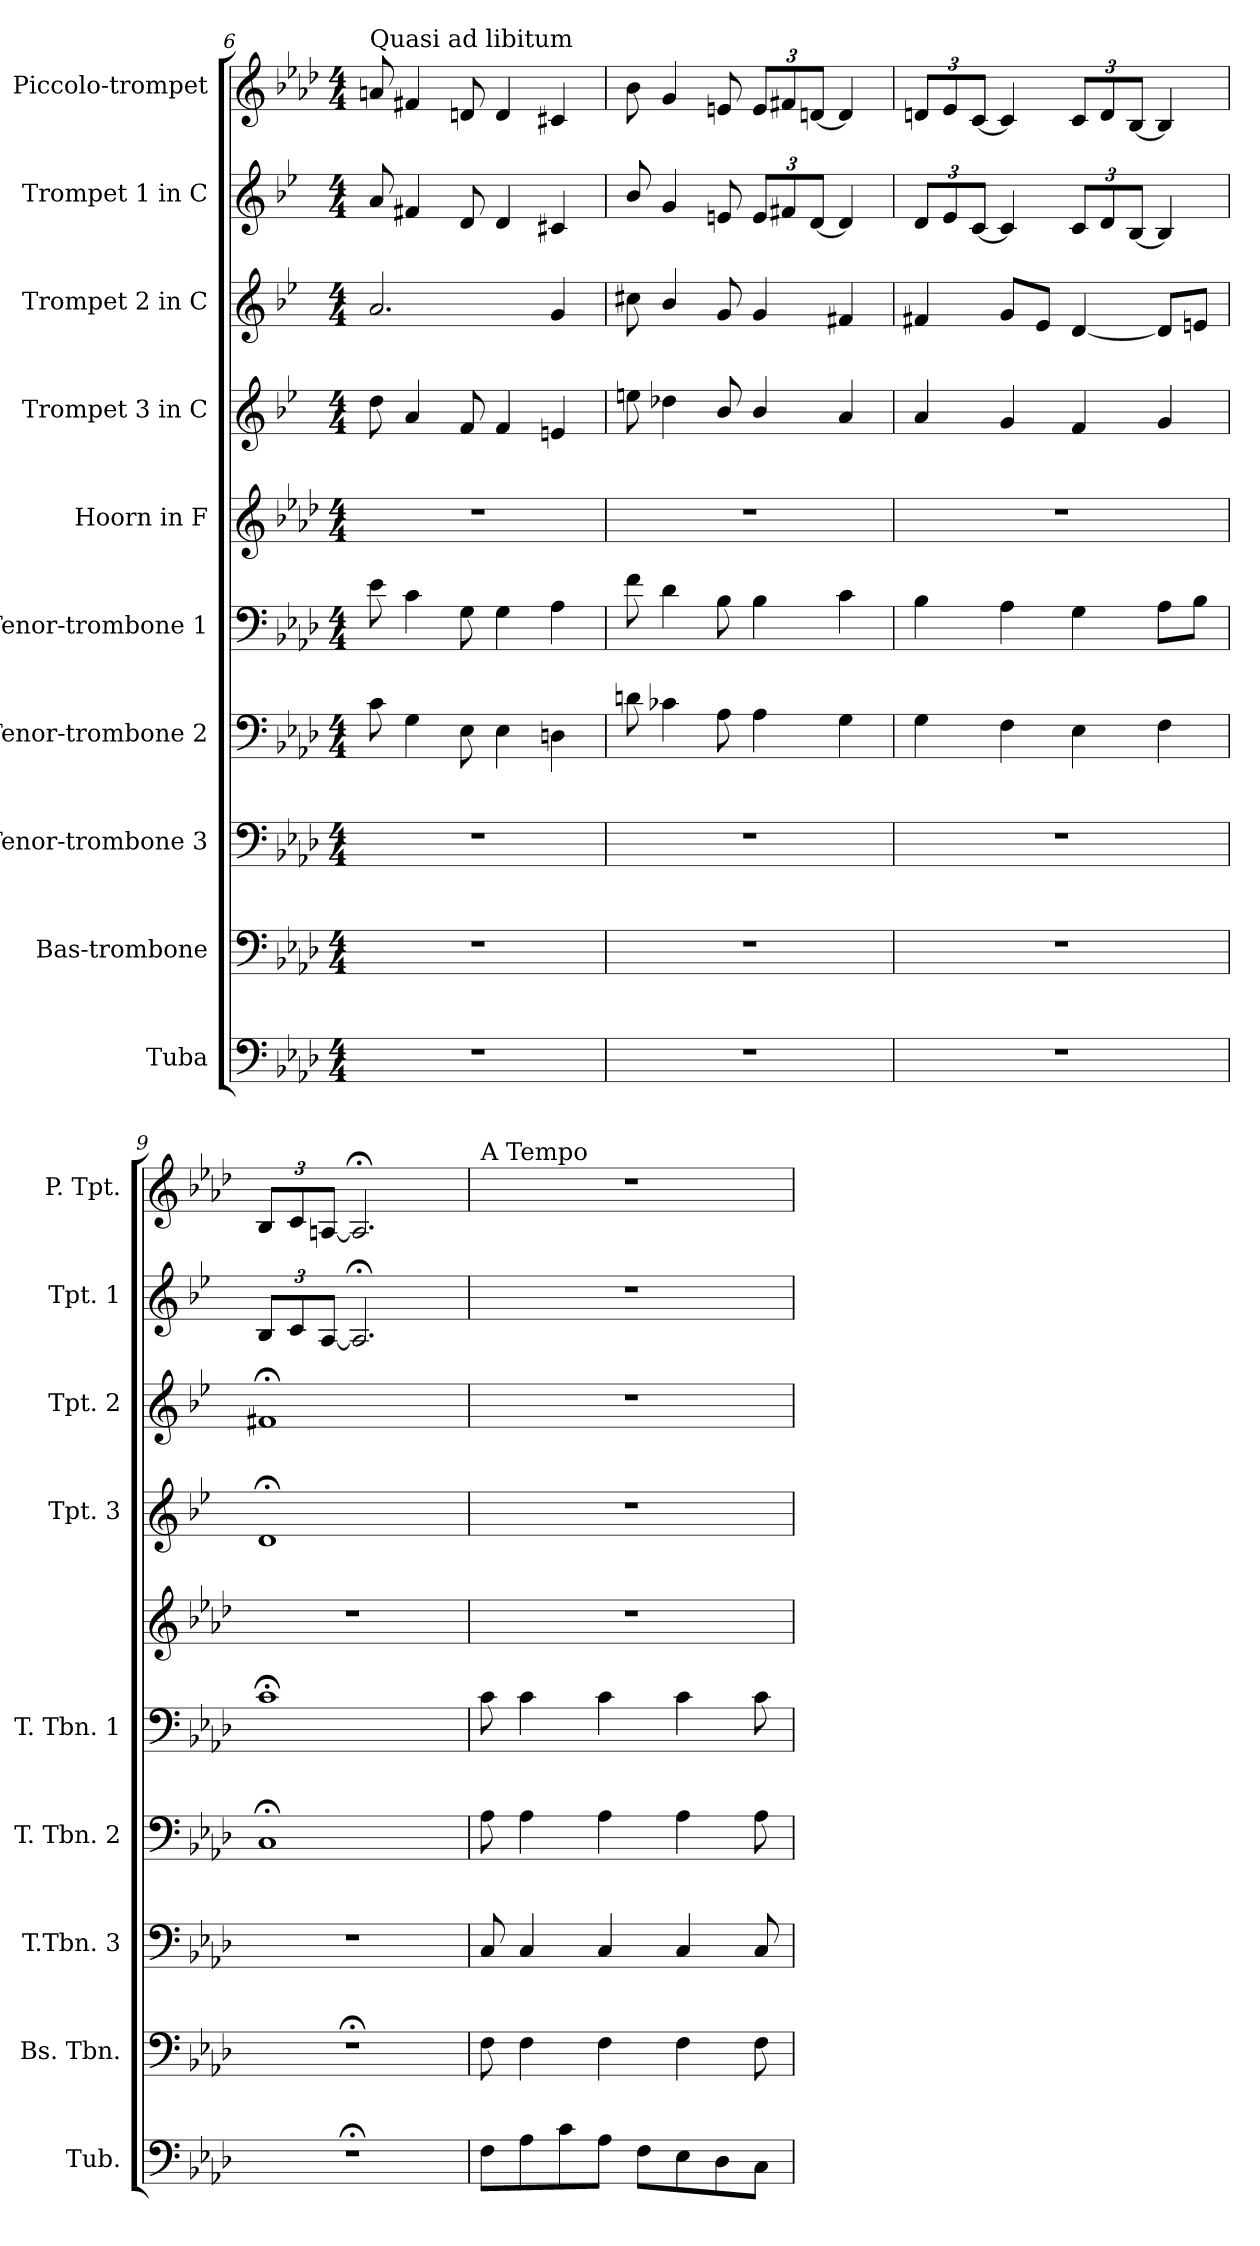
**kern	**kern	**kern	**kern	**kern	**kern	**kern	**kern	**kern	**kern
*part10	*part9	*part8	*part7	*part6	*part5	*part4	*part3	*part2	*part1
*staff10	*staff9	*staff8	*staff7	*staff6	*staff5	*staff4	*staff3	*staff2	*staff1
*I"Tuba	*I"Bas-trombone	*I"Tenor-trombone 3	*I"Tenor-trombone 2	*I"Tenor-trombone 1	*I"Hoorn in F	*I"Trompet 3 in C	*I"Trompet 2 in C	*I"Trompet 1 in C	*I"Piccolo-trompet
*I'Tub.	*I'Bs. Tbn.	*I'T.Tbn. 3	*I'T. Tbn. 2	*I'T. Tbn. 1	*	*I'Tpt. 3	*I'Tpt. 2	*I'Tpt. 1	*I'P. Tpt.
*clefF4	*clefF4	*clefF4	*clefF4	*clefF4	*clefG2	*clefG2	*clefG2	*clefG2	*clefG2
*	*	*	*	*	*ITrd4c7	*ITrd1c2	*ITrd1c2	*ITrd1c2	*ITrd1c2
*k[b-e-a-d-]	*k[b-e-a-d-]	*k[b-e-a-d-]	*k[b-e-a-d-]	*k[b-e-a-d-]	*k[b-e-a-d-g-]	*k[b-e-a-d-]	*k[b-e-a-d-]	*k[b-e-a-d-]	*k[b-e-a-d-g-c-]
*M4/4	*M4/4	*M4/4	*M4/4	*M4/4	*M4/4	*M4/4	*M4/4	*M4/4	*M4/4
=6	=6	=6	=6	=6	=6	=6	=6	=6	=6
!	!	!	!	!	!	!	!	!	!LO:TX:t=Quasi ad libitum
1r	1r	1r	8c\	8e-\	1r	8cc\	2.g/	8g/	8gn/
.	.	.	4G\	4c\	.	4g/	.	4en/	4en/
.	.	.	8E-\	8G\	.	8e-/	.	8c/	8cn/
.	.	.	4E-\	4G\	.	4e-/	.	4c/	4c/
.	.	.	4Dn\	4A-\	.	4dn/	4f/	4Bn/	4Bn/
=7	=7	=7	=7	=7	=7	=7	=7	=7	=7
1r	1r	1r	8dn\	8f\	1r	8ddn\	8bn\	8a-/	8a-\
.	.	.	4c-X\	4d-\	.	4cc-X\	4a-/	4f/	4f/
.	.	.	8A-\	8B-\	.	8a-/	8f/	8dn/	8dn/
*	*	*	*	*	*	*	*	*Xbrackettup	*Xbrackettup
.	.	.	4A-\	4B-\	.	4a-/	4f/	12d/L	12d/L
.	.	.	.	.	.	.	.	12en/	12en/
.	.	.	.	.	.	.	.	[12c/J	[12cn/J
.	.	.	4G\	4c\	.	4g/	4en/	4c/]	4c/]
!!LO:PB:g=z
=8	=8	=8	=8	=8	=8	=8	=8	=8	=8
1r	1r	1r	4G\	4B-\	1r	4g/	4en/	12c/L	12cn/L
.	.	.	.	.	.	.	.	12d-/	12d-/
.	.	.	.	.	.	.	.	[12B-/J	[12B-/J
.	.	.	4F\	4A-\	.	4f/	8f/L	4B-/]	4B-/]
.	.	.	.	.	.	.	8d-/J	.	.
.	.	.	4E-\	4G\	.	4e-/	[4c/	12B-/L	12B-/L
.	.	.	.	.	.	.	.	12c/	12c/
.	.	.	.	.	.	.	.	[12A-/J	[12A-/J
.	.	.	4F\	8A-\L	.	4f/	8c/L]	4A-/]	4A-/]
.	.	.	.	8B-\J	.	.	8dn/J	.	.
=9	=9	=9	=9	=9	=9	=9	=9	=9	=9
1r;<	1r;<	1r	1C;<	1c;<	1r	1c;<	1en;<	12A-/L	12A-/L
.	.	.	.	.	.	.	.	12B-/	12B-/
.	.	.	.	.	.	.	.	[12G/J	[12Gn/J
.	.	.	.	.	.	.	.	2.G;</]	2.G;</]
=10	=10	=10	=10	=10	=10	=10	=10	=10	=10
!	!	!	!	!	!	!	!	!	!LO:TX:t=A Tempo
8F\L	8F\	8C/	8A-\	8c\	1r	1r	1r	1r	1r
8A-\	4F\	4C/	4A-\	4c\	.	.	.	.	.
8c\	.	.	.	.	.	.	.	.	.
8A-\J	4F\	4C/	4A-\	4c\	.	.	.	.	.
8F\L	.	.	.	.	.	.	.	.	.
8E-\	4F\	4C/	4A-\	4c\	.	.	.	.	.
8D-\	.	.	.	.	.	.	.	.	.
8C\J	8F\	8C/	8A-\	8c\	.	.	.	.	.
=	=	=	=	=	=	=	=	=	=
*-	*-	*-	*-	*-	*-	*-	*-	*-	*-
